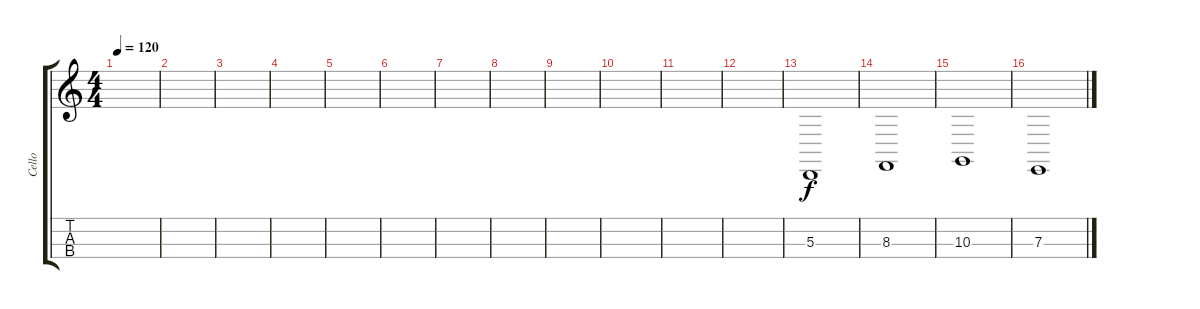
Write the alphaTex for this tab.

\track ("Cello" "Cello") {instrument cello}
\staff {score tabs}
\tuning (G2 D2 A1 E2) {hide}
\ts (4 4)
\tempo 120
\clef g2
\ks c
|
|
|
|
|
|
|
|
|
|
|
|
5.3.1{volume 14} |
8.3.1 |
10.3.1 |
7.3.1
